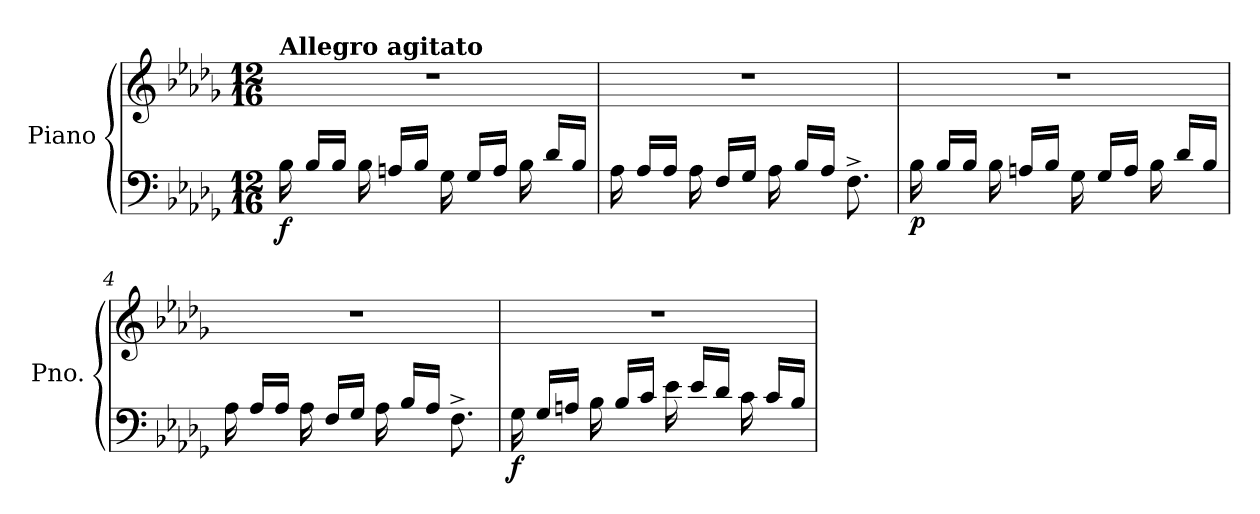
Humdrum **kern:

**kern	**kern	**dynam
*part1	*part1	*part1
*staff2	*staff1	*staff1/2
*I"Piano	*	*
*I'Pno.	*	*
*clefF4	*clefG2	*
*k[b-e-a-d-g-]	*k[b-e-a-d-g-]	*
*M12/16	*M12/16	*
=1	=1	=1
!	!LO:TX:a:B:t=Allegro agitato	!
!	!	!LO:DY:b=2
16B-\	2.r	f
16B-/LL	.	.
16B-/JJ	.	.
16B-\	.	.
16An/LL	.	.
16B-/JJ	.	.
16G-\	.	.
16G-/LL	.	.
16A/JJ	.	.
16B-\	.	.
16d-/LL	.	.
16B-/JJ	.	.
=2	=2	=2
16A-\	2.r	.
16A-/LL	.	.
16A-/JJ	.	.
16A-\	.	.
16F/LL	.	.
16G-/JJ	.	.
16A-\	.	.
16B-/LL	.	.
16A-/JJ	.	.
8.F^\	.	.
=3	=3	=3
!	!	!LO:DY:b=2
16B-\	2.r	p
16B-/LL	.	.
16B-/JJ	.	.
16B-\	.	.
16An/LL	.	.
16B-/JJ	.	.
16G-\	.	.
16G-/LL	.	.
16A/JJ	.	.
16B-\	.	.
16d-/LL	.	.
16B-/JJ	.	.
=4	=4	=4
16A-\	2.r	.
16A-/LL	.	.
16A-/JJ	.	.
16A-\	.	.
16F/LL	.	.
16G-/JJ	.	.
16A-\	.	.
16B-/LL	.	.
16A-/JJ	.	.
8.F^\	.	.
!!LO:LB:g=z
=5	=5	=5
!	!	!LO:DY:b=2
16G-\	2.r	f
16G-/LL	.	.
16An/JJ	.	.
16B-\	.	.
16B-/LL	.	.
16c/JJ	.	.
16e-\	.	.
16e-/LL	.	.
16d-/JJ	.	.
16c\	.	.
16c/LL	.	.
16B-/JJ	.	.
=	=	=
*-	*-	*-
